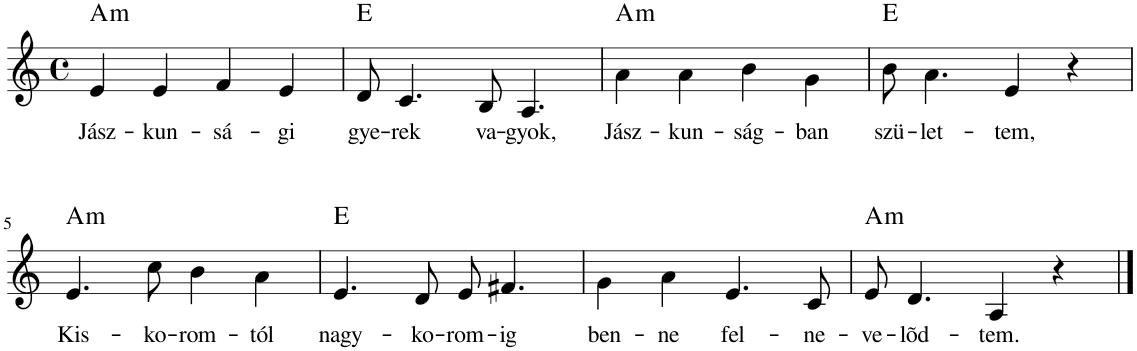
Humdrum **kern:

**kern	**text	**harte
*part1	*part1	*part1
*staff1	*staff1	*
*I"Piano	*	*
*I'Pno	*	*
*clefG2	*	*
*k[]	*	*
*M4/4	*	*
*met(c)	*	*
=1	=1	=1
!	!LO:LY:b	!LO:H:kt=m
4e/	Jász-	A:min
!	!LO:LY:b	!
4e/	-kun-	.
!	!LO:LY:b	!
4f/	-sá-	.
!	!LO:LY:b	!
4e/	-gi	.
=2	=2	=2
!	!LO:LY:b	!
8d/	gye-	E:maj
!	!LO:LY:b	!
4.c/	-rek	.
!	!LO:LY:b	!
8B/	va-	.
!	!LO:LY:b	!
4.A/	-gyok,	.
=3	=3	=3
!	!LO:LY:b	!LO:H:kt=m
4a\	Jász-	A:min
!	!LO:LY:b	!
4a\	-kun-	.
!	!LO:LY:b	!
4b\	-ság-	.
!	!LO:LY:b	!
4g\	-ban	.
=4	=4	=4
!	!LO:LY:b	!
8b\	szü-	E:maj
!	!LO:LY:b	!
4.a\	-let-	.
!	!LO:LY:b	!
4e/	-tem,	.
4r	.	.
!!LO:LB:g=z
=5	=5	=5
!	!LO:LY:b	!LO:H:kt=m
4.e/	Kis-	A:min
!	!LO:LY:b	!
8cc\	-ko-	.
!	!LO:LY:b	!
4b\	-rom-	.
!	!LO:LY:b	!
4a\	-tól	.
=6	=6	=6
!	!LO:LY:b	!
4.e/	nagy-	E:maj
!	!LO:LY:b	!
8d/	-ko-	.
!	!LO:LY:b	!
8e/	-rom-	.
!	!LO:LY:b	!
4.f#X/	-ig	.
=7	=7	=7
!	!LO:LY:b	!
4g\	ben-	.
!	!LO:LY:b	!
4a\	-ne	.
!	!LO:LY:b	!
4.e/	fel-	.
!	!LO:LY:b	!
8c/	-ne-	.
=8	=8	=8
!	!LO:LY:b	!LO:H:kt=m
8e/	-ve-	A:min
!	!LO:LY:b	!
4.d/	-lõd-	.
!	!LO:LY:b	!
4A/	-tem.	.
4r	.	.
==	==	==
*-	*-	*-
